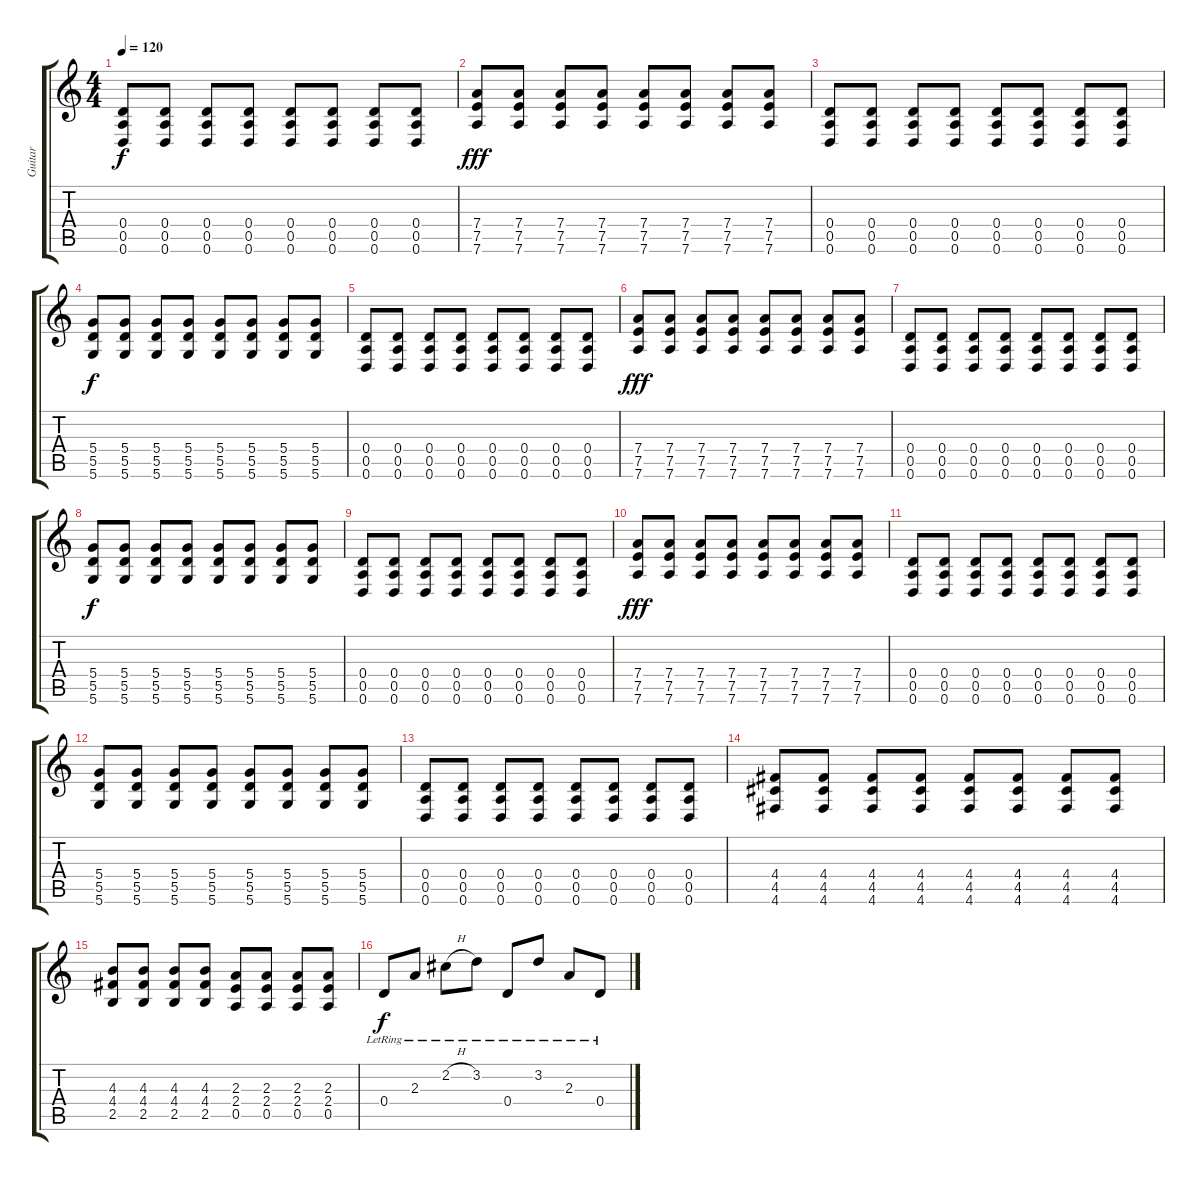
\track ("Guitar" "Guitar") {instrument overdrivenguitar}
\staff {score tabs}
\tuning (E4 B3 G3 D3 A2 D2) {hide}
\ts (4 4)
\tempo 120
\clef g2
\ks c
(0.4 0.5 0.6).8{dy f} (0.4 0.5 0.6).8 (0.4 0.5 0.6).8 (0.4 0.5 0.6).8 (0.4 0.5 0.6).8 (0.4 0.5 0.6).8 (0.4 0.5 0.6).8 (0.4 0.5 0.6).8 |
(7.4 7.5 7.6).8{dy fff} (7.4 7.5 7.6).8 (7.4 7.5 7.6).8 (7.4 7.5 7.6).8 (7.4 7.5 7.6).8 (7.4 7.5 7.6).8 (7.4 7.5 7.6).8 (7.4 7.5 7.6).8 |
(0.4 0.5 0.6).8 (0.4 0.5 0.6).8 (0.4 0.5 0.6).8 (0.4 0.5 0.6).8 (0.4 0.5 0.6).8 (0.4 0.5 0.6).8 (0.4 0.5 0.6).8 (0.4 0.5 0.6).8 |
(5.4 5.5 5.6).8{dy f} (5.4 5.5 5.6).8 (5.4 5.5 5.6).8 (5.4 5.5 5.6).8 (5.4 5.5 5.6).8 (5.4 5.5 5.6).8 (5.4 5.5 5.6).8 (5.4 5.5 5.6).8 |
(0.4 0.5 0.6).8 (0.4 0.5 0.6).8 (0.4 0.5 0.6).8 (0.4 0.5 0.6).8 (0.4 0.5 0.6).8 (0.4 0.5 0.6).8 (0.4 0.5 0.6).8 (0.4 0.5 0.6).8 |
(7.4 7.5 7.6).8{dy fff} (7.4 7.5 7.6).8 (7.4 7.5 7.6).8 (7.4 7.5 7.6).8 (7.4 7.5 7.6).8 (7.4 7.5 7.6).8 (7.4 7.5 7.6).8 (7.4 7.5 7.6).8 |
(0.4 0.5 0.6).8 (0.4 0.5 0.6).8 (0.4 0.5 0.6).8 (0.4 0.5 0.6).8 (0.4 0.5 0.6).8 (0.4 0.5 0.6).8 (0.4 0.5 0.6).8 (0.4 0.5 0.6).8 |
(5.4 5.5 5.6).8{dy f} (5.4 5.5 5.6).8 (5.4 5.5 5.6).8 (5.4 5.5 5.6).8 (5.4 5.5 5.6).8 (5.4 5.5 5.6).8 (5.4 5.5 5.6).8 (5.4 5.5 5.6).8 |
(0.4 0.5 0.6).8 (0.4 0.5 0.6).8 (0.4 0.5 0.6).8 (0.4 0.5 0.6).8 (0.4 0.5 0.6).8 (0.4 0.5 0.6).8 (0.4 0.5 0.6).8 (0.4 0.5 0.6).8 |
(7.4 7.5 7.6).8{dy fff} (7.4 7.5 7.6).8 (7.4 7.5 7.6).8 (7.4 7.5 7.6).8 (7.4 7.5 7.6).8 (7.4 7.5 7.6).8 (7.4 7.5 7.6).8 (7.4 7.5 7.6).8 |
(0.4 0.5 0.6).8 (0.4 0.5 0.6).8 (0.4 0.5 0.6).8 (0.4 0.5 0.6).8 (0.4 0.5 0.6).8 (0.4 0.5 0.6).8 (0.4 0.5 0.6).8 (0.4 0.5 0.6).8 |
(5.4 5.5 5.6).8 (5.4 5.5 5.6).8 (5.4 5.5 5.6).8 (5.4 5.5 5.6).8 (5.4 5.5 5.6).8 (5.4 5.5 5.6).8 (5.4 5.5 5.6).8 (5.4 5.5 5.6).8 |
(0.4 0.5 0.6).8 (0.4 0.5 0.6).8 (0.4 0.5 0.6).8 (0.4 0.5 0.6).8 (0.4 0.5 0.6).8 (0.4 0.5 0.6).8 (0.4 0.5 0.6).8 (0.4 0.5 0.6).8 |
(4.4 4.5 4.6).8 (4.4 4.5 4.6).8 (4.4 4.5 4.6).8 (4.4 4.5 4.6).8 (4.4 4.5 4.6).8 (4.4 4.5 4.6).8 (4.4 4.5 4.6).8 (4.4 4.5 4.6).8 |
(4.3 4.4 2.5).8 (4.3 4.4 2.5).8 (4.3 4.4 2.5).8 (4.3 4.4 2.5).8 (2.3 2.4 0.5).8 (2.3 2.4 0.5).8 (2.3 2.4 0.5).8 (2.3 2.4 0.5).8 |
0.4{lr}.8{dy f volume 5} 2.3{lr}.8 2.2{h lr}.8 3.2{lr}.8 0.4{lr}.8 3.2{lr}.8 2.3{lr}.8 0.4{lr}.8
